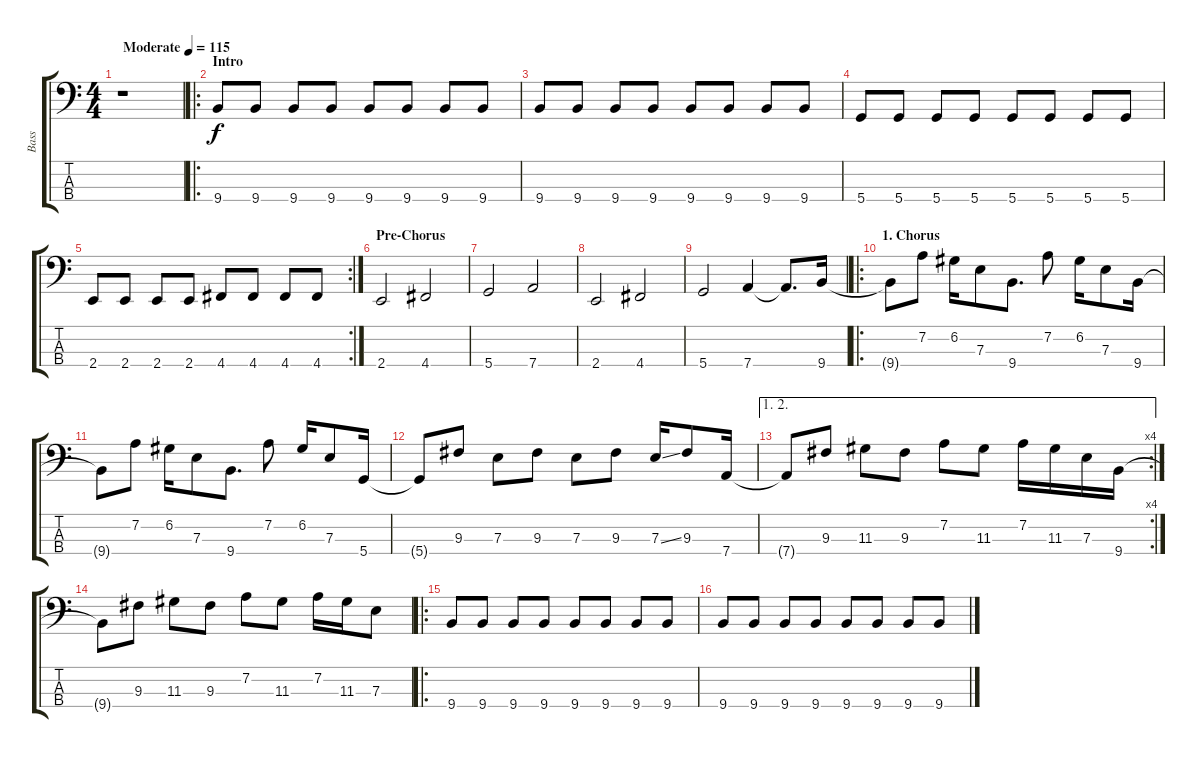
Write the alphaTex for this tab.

\track ("Bass" "Bass") {instrument electricbasspick}
\staff {score tabs}
\tuning (G2 D2 A1 D1) {hide}
\ts (4 4)
\tempo (115 "Moderate")
\clef f4
\ks c
r.1{dy f instrument electricbasspick} |
\ro
\section ("" "Intro")
9.4.8 9.4.8 9.4.8 9.4.8 9.4.8 9.4.8 9.4.8 9.4.8 |
9.4.8 9.4.8 9.4.8 9.4.8 9.4.8 9.4.8 9.4.8 9.4.8 |
5.4.8 5.4.8 5.4.8 5.4.8 5.4.8 5.4.8 5.4.8 5.4.8 |
\rc 2
2.4.8 2.4.8 2.4.8 2.4.8 4.4.8 4.4.8 4.4.8 4.4.8 |
\section ("" "Pre-Chorus")
2.4.2 4.4.2 |
5.4.2 7.4.2 |
2.4.2 4.4.2 |
5.4.2 7.4.4 7.4{t}.8{d} 9.4.16 |
\ro
\section ("" "1. Chorus")
9.4{t}.8 7.2.8 6.2.16 7.3.8 9.4.8{d} 7.2.8 6.2.16 7.3.8 9.4.16 |
9.4{t}.8 7.2.8 6.2.16 7.3.8 9.4.8{d} 7.2.8 6.2.16 7.3.8 5.4.16 |
5.4{t}.8 9.3.8 7.3.8 9.3.8 7.3.8 9.3.8 7.3{ss}.16 9.3.8 7.4.16 |
\ae (1 2)
\rc 4
7.4{t}.8 9.3.8 11.3.8 9.3.8 7.2.8 11.3.8 7.2.16 11.3.16 7.3.16 9.4.16 |
9.4{t}.8 9.3.8 11.3.8 9.3.8 7.2.8 11.3.8 7.2.16 11.3.16 7.3.8 |
\ro
9.4.8 9.4.8 9.4.8 9.4.8 9.4.8 9.4.8 9.4.8 9.4.8 |
9.4.8 9.4.8 9.4.8 9.4.8 9.4.8 9.4.8 9.4.8 9.4.8
